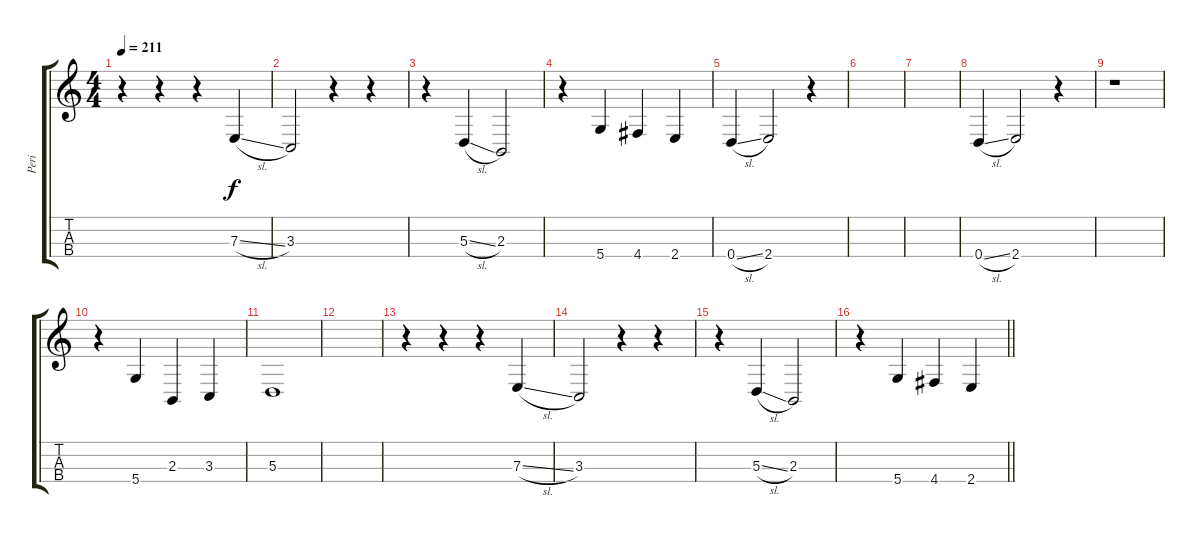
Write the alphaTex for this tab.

\track ("Peri" "Peri") {instrument electricbassfinger}
\staff {score tabs}
\tuning (G2 D2 A1 D2) {hide}
\ts (4 4)
\tempo 211
\clef g2
\ks c
r.4{dy f} r.4 r.4 7.3{sl}.4 |
3.3.2 r.4 r.4 |
r.4 5.3{sl}.4 2.3.2 |
r.4 5.4.4 4.4.4 2.4.4 |
0.4{sl}.4 2.4.2 r.4 |
|
|
0.4{sl}.4 2.4.2 r.4 |
r.1 |
r.4 5.4.4 2.3.4 3.3.4 |
5.3.1 |
|
r.4 r.4 r.4 7.3{sl}.4 |
3.3.2 r.4 r.4 |
r.4 5.3{sl}.4 2.3.2 |
\barLineRight lightlight
r.4 5.4.4 4.4.4 2.4.4
